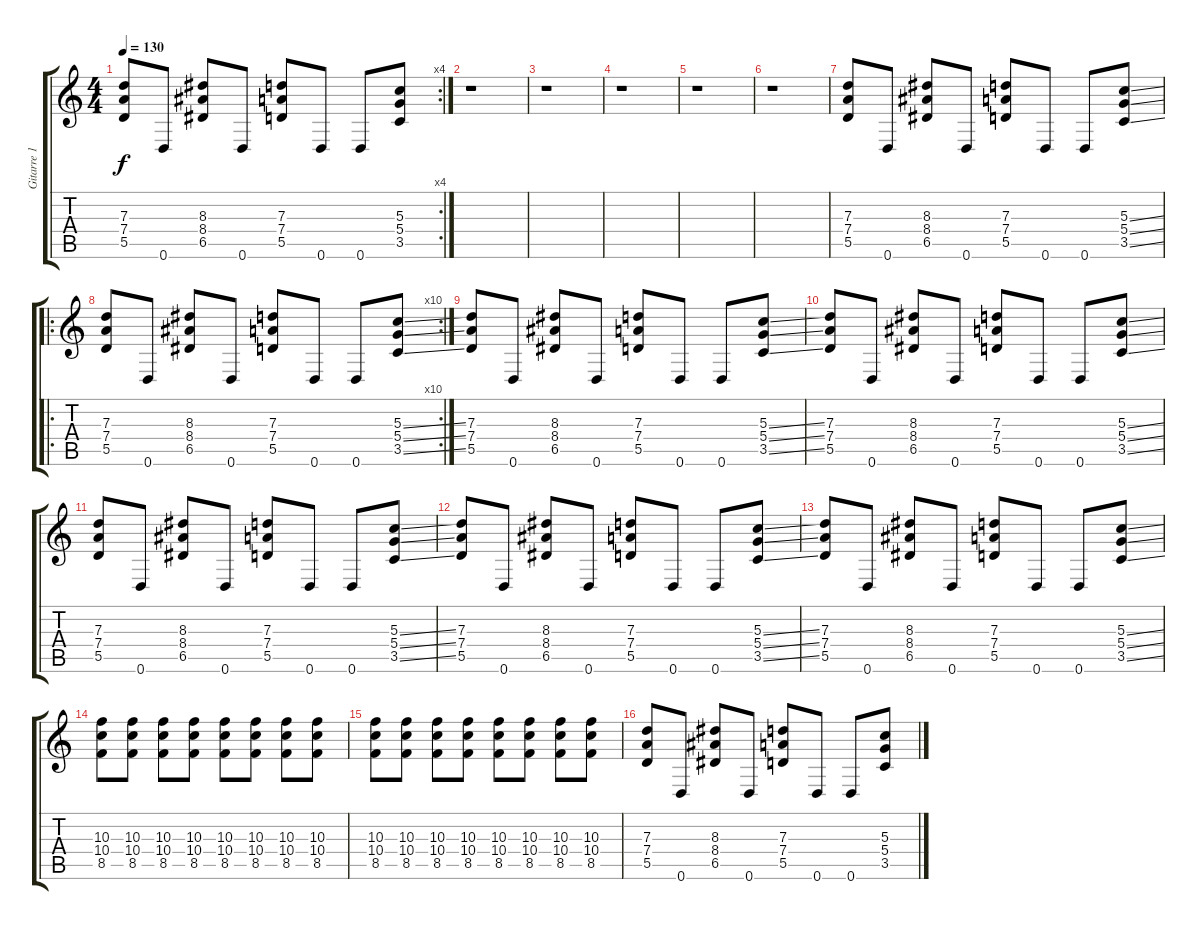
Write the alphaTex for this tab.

\track ("Gitarre 1" "Gitarre 1") {instrument distortionguitar}
\staff {score tabs}
\tuning (E4 B3 G3 D3 A2 D2) {hide}
\rc 4
\ts (4 4)
\tempo 130
\clef g2
\ks c
(7.3 7.4 5.5).8{dy f} 0.6.8 (8.3 8.4 6.5).8 0.6.8 (7.3 7.4 5.5).8 0.6.8 0.6.8 (5.3 5.4 3.5).8 |
r.1 |
r.1 |
r.1 |
r.1 |
r.1 |
(7.3 7.4 5.5).8 0.6.8 (8.3 8.4 6.5).8 0.6.8 (7.3 7.4 5.5).8 0.6.8 0.6.8 (5.3{ss} 5.4{ss} 3.5{ss}).8 |
\ro
\rc 10
(7.3 7.4 5.5).8 0.6.8 (8.3 8.4 6.5).8 0.6.8 (7.3 7.4 5.5).8 0.6.8 0.6.8 (5.3{ss} 5.4{ss} 3.5{ss}).8 |
(7.3 7.4 5.5).8 0.6.8 (8.3 8.4 6.5).8 0.6.8 (7.3 7.4 5.5).8 0.6.8 0.6.8 (5.3{ss} 5.4{ss} 3.5{ss}).8 |
(7.3 7.4 5.5).8 0.6.8 (8.3 8.4 6.5).8 0.6.8 (7.3 7.4 5.5).8 0.6.8 0.6.8 (5.3{ss} 5.4{ss} 3.5{ss}).8 |
(7.3 7.4 5.5).8 0.6.8 (8.3 8.4 6.5).8 0.6.8 (7.3 7.4 5.5).8 0.6.8 0.6.8 (5.3{ss} 5.4{ss} 3.5{ss}).8 |
(7.3 7.4 5.5).8 0.6.8 (8.3 8.4 6.5).8 0.6.8 (7.3 7.4 5.5).8 0.6.8 0.6.8 (5.3{ss} 5.4{ss} 3.5{ss}).8 |
(7.3 7.4 5.5).8 0.6.8 (8.3 8.4 6.5).8 0.6.8 (7.3 7.4 5.5).8 0.6.8 0.6.8 (5.3{ss} 5.4{ss} 3.5{ss}).8 |
(10.3 10.4 8.5).8{volume 10} (10.3 10.4 8.5).8 (10.3 10.4 8.5).8 (10.3 10.4 8.5).8 (10.3 10.4 8.5).8 (10.3 10.4 8.5).8 (10.3 10.4 8.5).8 (10.3 10.4 8.5).8 |
(10.3 10.4 8.5).8 (10.3 10.4 8.5).8 (10.3 10.4 8.5).8 (10.3 10.4 8.5).8 (10.3 10.4 8.5).8 (10.3 10.4 8.5).8 (10.3 10.4 8.5).8 (10.3 10.4 8.5).8{volume 13} |
(7.3 7.4 5.5).8 0.6.8 (8.3 8.4 6.5).8 0.6.8 (7.3 7.4 5.5).8 0.6.8 0.6.8 (5.3{ss} 5.4{ss} 3.5{ss}).8
